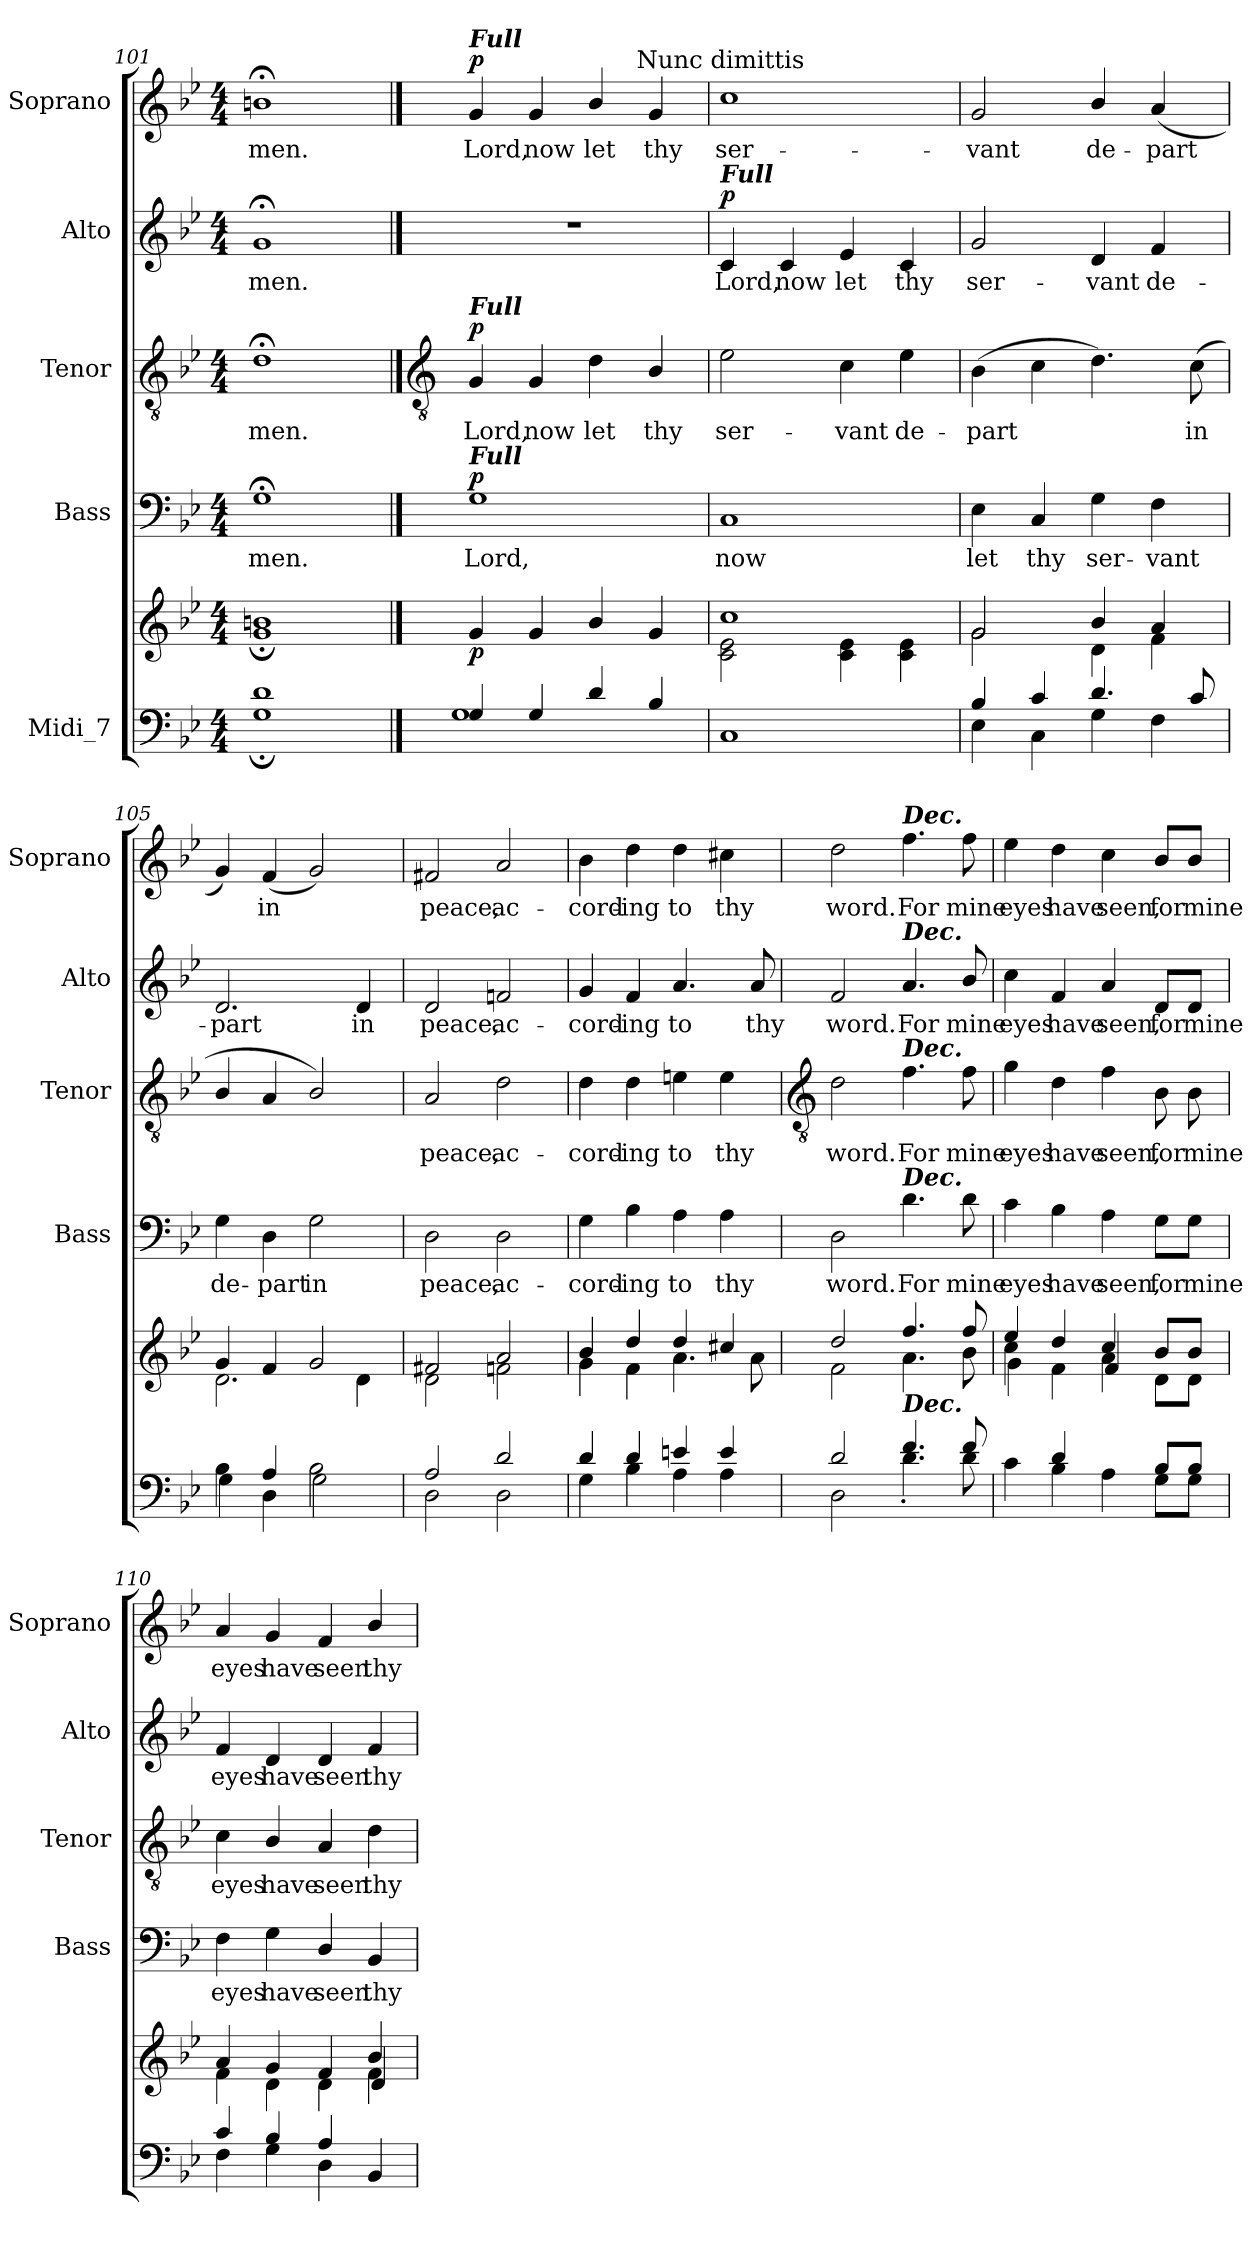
**kern	**kern	**dynam	**kern	**text	**dynam	**kern	**text	**dynam	**kern	**text	**dynam	**kern	**text	**dynam
*part5	*part5	*part5	*part4	*part4	*part4	*part3	*part3	*part3	*part2	*part2	*part2	*part1	*part1	*part1
*staff6	*staff5	*staff5/6	*staff4	*staff4	*staff4	*staff3	*staff3	*staff3	*staff2	*staff2	*staff2	*staff1	*staff1	*staff1
*I"Midi_7	*	*	*I"Bass	*	*	*I"Tenor	*	*	*I"Alto	*	*	*I"Soprano	*	*
*	*	*	*I'Bass	*	*	*I'Tenor	*	*	*I'Alto	*	*	*I'Soprano	*	*
*clefF4	*clefG2	*	*clefF4	*	*	*clefGv2	*	*	*clefG2	*	*	*clefG2	*	*
*k[b-e-]	*k[b-e-]	*	*k[b-e-]	*	*	*k[b-e-]	*	*	*k[b-e-]	*	*	*k[b-e-]	*	*
*B-:	*B-:	*	*B-:	*	*	*B-:	*	*	*B-:	*	*	*B-:	*	*
*M4/4	*M4/4	*	*M4/4	*	*	*M4/4	*	*	*M4/4	*	*	*M4/4	*	*
=101	=101	=101	=101	=101	=101	=101	=101	=101	=101	=101	=101	=101	=101	=101
*^	*^	*	*	*	*	*	*	*	*	*	*	*	*	*
!	!	!	!	!	!	!LO:LY:b	!	!	!LO:LY:b	!	!	!LO:LY:b	!	!	!LO:LY:b	!
1d	1G;	1bn	1g;<	.	1G;<	men.	.	1d;<	men.	.	1g;<	men.	.	1bn;<	men.	.
!!LO:LB:g=z
==102	==102	==102	==102	==102	==102	==102	==102	==102	==102	==102	==102	==102	==102	==102	==102	==102
*	*	*	*	*	*	*	*	*clefGv2	*	*	*	*	*	*	*	*
!	!	!	!	!	!	!	!	!	!	!	!	!	!	!LO:TX:a:Bi:t=Full	!	!
!	!	!	!	!	!	!	!	!LO:TX:a:Bi:t=Full	!	!	!	!	!	!	!	!
!	!	!	!	!	!LO:TX:a:Bi:t=Full	!	!	!	!	!	!	!	!	!	!	!
!	!	!	!	!LO:DY:b	!	!LO:LY:b	!LO:DY:b	!	!LO:LY:b	!LO:DY:b	!	!	!	!	!LO:LY:b	!LO:DY:b
4G	1G	4g	1ryy	p	1G	Lord,	p	4G	Lord,	p	1r	.	.	4g	Lord,	p
!	!	!	!	!	!	!	!	!	!LO:LY:b	!	!	!	!	!	!LO:LY:b	!
4G	.	4g	.	.	.	.	.	4G	now	.	.	.	.	4g	now	.
!	!	!	!	!	!	!	!	!	!LO:LY:b	!	!	!	!	!	!LO:LY:b	!
4d	.	4b-/	.	.	.	.	.	4d	let	.	.	.	.	4b-/	let	.
!	!	!	!	!	!	!	!	!	!LO:LY:b	!	!	!	!	!	!LO:LY:b	!
4B-	.	4g	.	.	.	.	.	4B-/	thy	.	.	.	.	4g	thy	.
*v	*v	*	*	*	*	*	*	*	*	*	*	*	*	*	*	*
=103	=103	=103	=103	=103	=103	=103	=103	=103	=103	=103	=103	=103	=103	=103	=103
*	*	*^	*	*	*	*	*	*	*	*	*	*	*	*	*
!	!	!	!	!	!	!	!	!	!	!	!	!	!	!LO:TX:a:cj:t=Nunc dimittis	!	!
!	!	!	!	!	!	!	!	!	!	!	!LO:TX:a:Bi:t=Full	!	!	!	!	!
!	!	!	!	!	!	!LO:LY:b	!	!	!LO:LY:b	!	!	!LO:LY:b	!LO:DY:b	!	!LO:LY:b	!
1C	1cc	1ryy	2c\ 2e-\	.	1C	now	.	2e-	ser-	.	4c	Lord,	p	1cc	ser-	.
!	!	!	!	!	!	!	!	!	!	!	!	!LO:LY:b	!	!	!	!
.	.	.	.	.	.	.	.	.	.	.	4c	now	.	.	.	.
!	!	!	!	!	!	!	!	!	!LO:LY:b	!	!	!LO:LY:b	!	!	!	!
.	.	.	4c\ 4e-\	.	.	.	.	4c	-vant	.	4e-	let	.	.	.	.
!	!	!	!	!	!	!	!	!	!LO:LY:b	!	!	!LO:LY:b	!	!	!	!
.	.	.	4c\ 4e-\	.	.	.	.	4e-	de-	.	4c	thy	.	.	.	.
=104	=104	=104	=104	=104	=104	=104	=104	=104	=104	=104	=104	=104	=104	=104	=104	=104
*^	*	*	*	*	*	*	*	*	*	*	*	*	*	*	*	*
!	!	!	!	!	!	!	!LO:LY:b	!	!	!LO:LY:b	!	!	!LO:LY:b	!	!	!LO:LY:b	!
*	*	*	*v	*v	*	*	*	*	*	*	*	*	*	*	*	*	*
4B-	4E-	2g	2g	.	4E-	let	.	(>4B-	-part	.	2g	ser-	.	2g	-vant	.
!	!	!	!	!	!	!LO:LY:b	!	!	!	!	!	!	!	!	!	!
4c	4C\	.	.	.	4C	thy	.	4c	.	.	.	.	.	.	.	.
!	!	!	!	!	!	!LO:LY:b	!	!	!	!	!	!LO:LY:b	!	!	!LO:LY:b	!
4.d/	4G	4b-/	4d	.	4G	ser-	.	4.d)	.	.	4d	-vant	.	4b-/	de-	.
!	!	!	!	!	!	!LO:LY:b	!	!	!	!	!	!LO:LY:b	!	!	!LO:LY:b	!
.	4F	4a	4f	.	4F	-vant	.	.	.	.	4f	de-	.	(<4a	-part	.
!	!	!	!	!	!	!	!	!	!LO:LY:b	!	!	!	!	!	!	!
8c/	.	.	.	.	.	.	.	(<8cL	in	.	.	.	.	.	.	.
=105	=105	=105	=105	=105	=105	=105	=105	=105	=105	=105	=105	=105	=105	=105	=105	=105
!	!	!	!	!	!	!LO:LY:b	!	!	!	!	!	!LO:LY:b	!	!	!	!
4B-\	4G	4g	2.d\	.	4G	de-	.	4B-/	.	.	2.d	-part	.	4g)	.	.
!	!	!	!	!	!	!LO:LY:b	!	!	!	!	!	!	!	!	!LO:LY:b	!
4A	4D	4f	.	.	4D	-part	.	4A	.	.	.	.	.	(<4f	in	.
!	!	!	!	!	!	!LO:LY:b	!	!	!	!	!	!	!	!	!	!
2B-\	2G	2g	.	.	2G	in	.	2B-/)	.	.	.	.	.	2g)	.	.
!	!	!	!	!	!	!	!	!	!	!	!	!LO:LY:b	!	!	!	!
.	.	.	4d\	.	.	.	.	.	.	.	4d	in	.	.	.	.
=106	=106	=106	=106	=106	=106	=106	=106	=106	=106	=106	=106	=106	=106	=106	=106	=106
!	!	!	!	!	!	!LO:LY:b	!	!	!LO:LY:b	!	!	!LO:LY:b	!	!	!LO:LY:b	!
2A	2D	2f#X	2d	.	2D	peace,	.	2A	peace,	.	2d	peace,	.	2f#X	peace,	.
!	!	!	!	!	!	!LO:LY:b	!	!	!LO:LY:b	!	!	!LO:LY:b	!	!	!LO:LY:b	!
2d	2D	2a	2fn	.	2D	ac-	.	2d	ac-	.	2fn	ac-	.	2a	ac-	.
=107	=107	=107	=107	=107	=107	=107	=107	=107	=107	=107	=107	=107	=107	=107	=107	=107
!	!	!	!	!	!	!LO:LY:b	!	!	!LO:LY:b	!	!	!LO:LY:b	!	!	!LO:LY:b	!
4d	4G	4b-/	4g	.	4G	-cord-	.	4d	-cord-	.	4g	-cord-	.	4b-	-cord-	.
!	!	!	!	!	!	!LO:LY:b	!	!	!LO:LY:b	!	!	!LO:LY:b	!	!	!LO:LY:b	!
4d	4B-	4dd	4f\	.	4B-	-ing	.	4d	-ing	.	4f	-ing	.	4dd	-ing	.
!	!	!	!	!	!	!LO:LY:b	!	!	!LO:LY:b	!	!	!LO:LY:b	!	!	!LO:LY:b	!
4en	4A	4dd/	4.a\	.	4A	to	.	4en	to	.	4.a	to	.	4dd	to	.
!	!	!	!	!	!	!LO:LY:b	!	!	!LO:LY:b	!	!	!	!	!	!LO:LY:b	!
4e	4A	4cc#X/	.	.	4A	thy	.	4e	thy	.	.	.	.	4cc#X	thy	.
!	!	!	!	!	!	!	!	!	!	!	!	!LO:LY:b	!	!	!	!
.	.	.	8a\	.	.	.	.	.	.	.	8a	thy	.	.	.	.
!!LO:LB:g=z
=108	=108	=108	=108	=108	=108	=108	=108	=108	=108	=108	=108	=108	=108	=108	=108	=108
*	*	*	*	*	*	*	*	*clefGv2	*	*	*	*	*	*	*	*
!	!	!	!	!	!	!LO:LY:b	!	!	!LO:LY:b	!	!	!LO:LY:b	!	!	!LO:LY:b	!
2d	2D	2dd	2f\	.	2D	word.	.	2d	word.	.	2f	word.	.	2dd	word.	.
!	!	!	!	!	!	!	!	!	!	!	!	!	!	!LO:TX:a:Bi:t=Dec.	!	!
!	!	!	!	!	!	!	!	!	!	!	!LO:TX:a:Bi:t=Dec.	!	!	!	!	!
!	!	!	!	!	!	!	!	!LO:TX:a:Bi:t=Dec.	!	!	!	!	!	!	!	!
!	!	!	!	!	!LO:TX:a:Bi:t=Dec.	!	!	!	!	!	!	!	!	!	!	!
!LO:TX:a:Bi:t=Dec.	!	!	!	!	!	!	!	!	!	!	!	!	!	!	!	!
!	!	!	!	!	!	!LO:LY:b	!	!	!LO:LY:b	!	!	!LO:LY:b	!	!	!LO:LY:b	!
4.f	4.d'	4.ff	4.a\	.	4.d	For	.	4.f	For	.	4.a	For	.	4.ff	For	.
!	!	!	!	!	!	!LO:LY:b	!	!	!LO:LY:b	!	!	!LO:LY:b	!	!	!LO:LY:b	!
8f	8d	8ff	8b-\	.	8d	mine	.	8f	mine	.	8b-/	mine	.	8ff	mine	.
=109	=109	=109	=109	=109	=109	=109	=109	=109	=109	=109	=109	=109	=109	=109	=109	=109
*	*	*	*^	*	*	*	*	*	*	*	*	*	*	*	*	*
!	!	!	!	!	!	!	!LO:LY:b	!	!	!LO:LY:b	!	!	!LO:LY:b	!	!	!LO:LY:b	!
4ryy	4c	4ee-	4cc	4g\	.	4c	eyes	.	4g	eyes	.	4cc	eyes	.	4ee-	eyes	.
!	!	!	!	!	!	!	!LO:LY:b	!	!	!LO:LY:b	!	!	!LO:LY:b	!	!	!LO:LY:b	!
4d	4B-	4dd	4f\	4ryy	.	4B-	have	.	4d	have	.	4f	have	.	4dd	have	.
!	!	!	!	!	!	!	!LO:LY:b	!	!	!LO:LY:b	!	!	!LO:LY:b	!	!	!LO:LY:b	!
4ryy	4A	4cc/	4a	4f	.	4A	seen,	.	4f	seen,	.	4a	seen,	.	4cc	seen,	.
!	!	!	!	!	!	!	!LO:LY:b	!	!	!LO:LY:b	!	!	!LO:LY:b	!	!	!LO:LY:b	!
8B-L	8GL	8b-/L	8dL	4ryy	.	8G\L	for	.	8B-	for	.	8d/L	for	.	8b-/L	for	.
!	!	!	!	!	!	!	!LO:LY:b	!	!	!LO:LY:b	!	!	!LO:LY:b	!	!	!LO:LY:b	!
8B-J	8GJ	8b-/J	8dJ	.	.	8G\J	mine	.	8B-	mine	.	8d/J	mine	.	8b-/J	mine	.
=110	=110	=110	=110	=110	=110	=110	=110	=110	=110	=110	=110	=110	=110	=110	=110	=110	=110
!	!	!	!	!	!	!	!LO:LY:b	!	!	!LO:LY:b	!	!	!LO:LY:b	!	!	!LO:LY:b	!
4c	4F	4a	4f	2.ryy	.	4F	eyes	.	4c	eyes	.	4f	eyes	.	4a	eyes	.
!	!	!	!	!	!	!	!LO:LY:b	!	!	!LO:LY:b	!	!	!LO:LY:b	!	!	!LO:LY:b	!
4B-/	4G	4g	4d	.	.	4G	have	.	4B-/	have	.	4d	have	.	4g	have	.
!	!	!	!	!	!	!	!LO:LY:b	!	!	!LO:LY:b	!	!	!LO:LY:b	!	!	!LO:LY:b	!
4A	4D\	4f	4d	.	.	4D/	seen	.	4A	seen	.	4d	seen	.	4f	seen	.
!	!	!	!	!	!	!	!LO:LY:b	!	!	!LO:LY:b	!	!	!LO:LY:b	!	!	!LO:LY:b	!
4ryy	4BB-	4b-/	4f	4d	.	4BB-	thy	.	4d	thy	.	4f	thy	.	4b-/	thy	.
*v	*v	*	*	*	*	*	*	*	*	*	*	*	*	*	*	*	*
*	*v	*v	*v	*	*	*	*	*	*	*	*	*	*	*	*	*
=	=	=	=	=	=	=	=	=	=	=	=	=	=	=
*-	*-	*-	*-	*-	*-	*-	*-	*-	*-	*-	*-	*-	*-	*-
